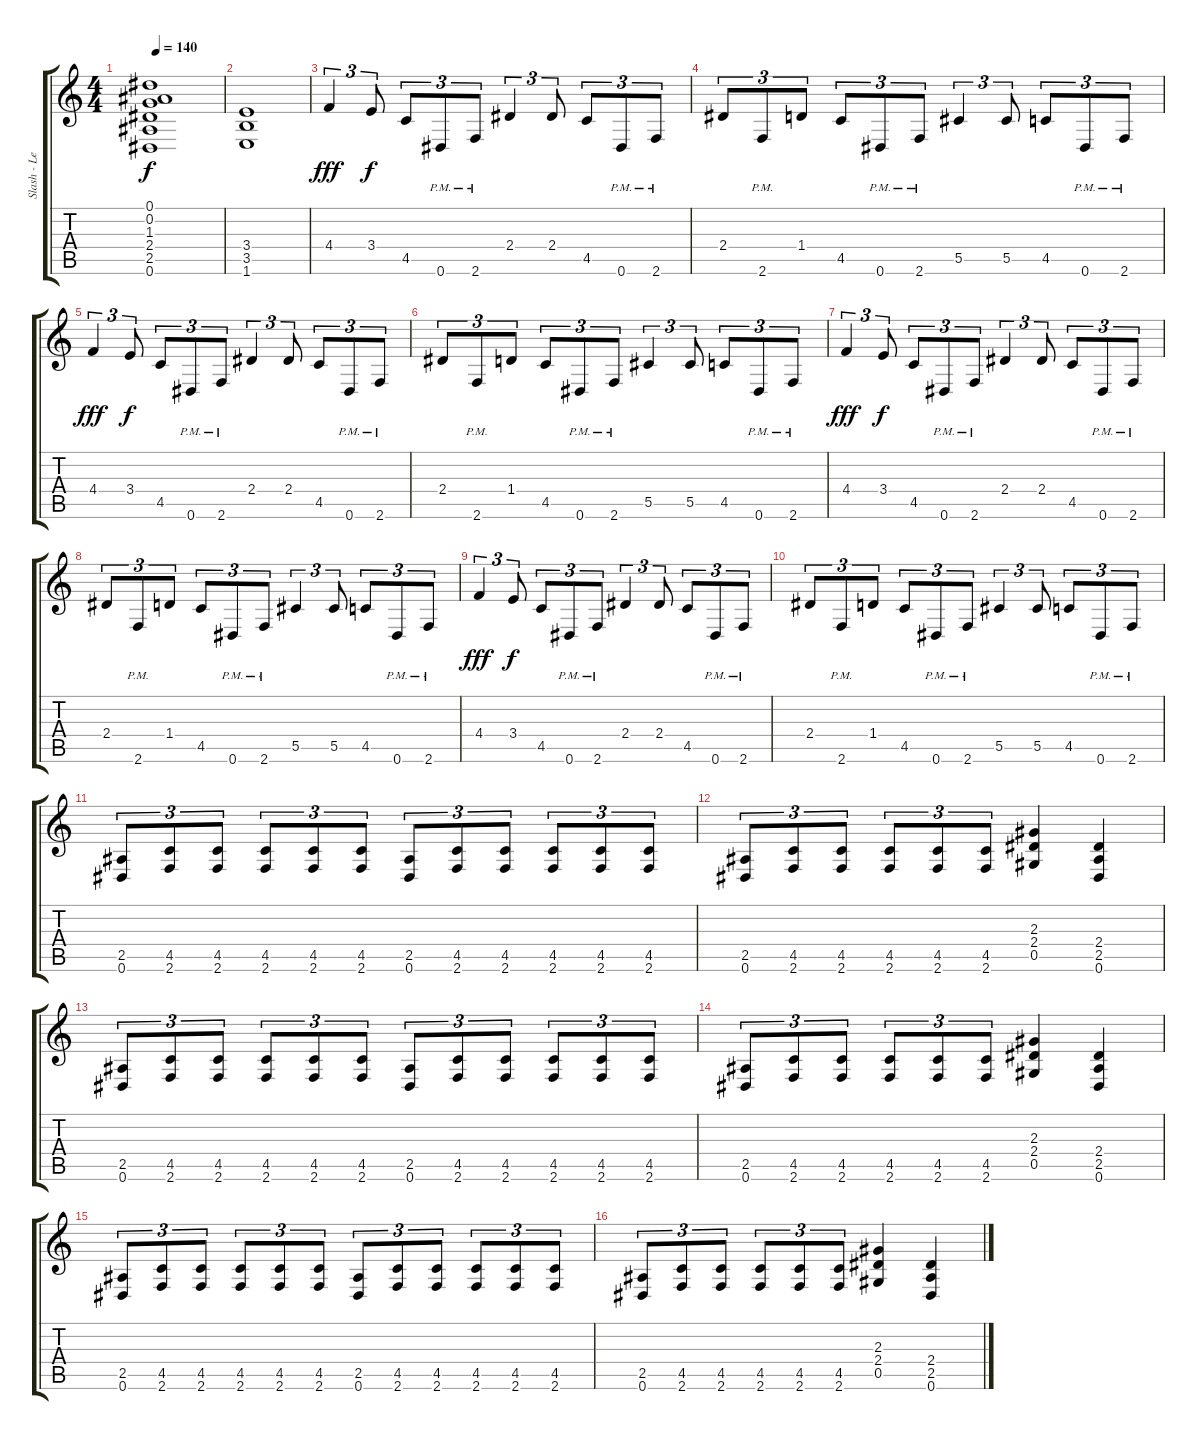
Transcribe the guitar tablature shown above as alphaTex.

\track ("Slash - Lead Guitar" "Slash - Le") {instrument distortionguitar}
\staff {score tabs}
\tuning (Eb4 Bb3 Gb3 Db3 Ab2 Eb2) {hide}
\ts (4 4)
\tempo 140
\clef g2
\ks c
(0.1 0.2 1.3 2.4 2.5 0.6).1{dy f} |
(3.4 3.5 1.6).1 |
4.4.4{tu (3 2) dy fff} 3.4.8{tu (3 2) dy f} 4.5.8{tu (3 2)} 0.6{pm}.8{tu (3 2)} 2.6{pm}.8{tu (3 2)} 2.4.4{tu (3 2)} 2.4.8{tu (3 2)} 4.5.8{tu (3 2)} 0.6{pm}.8{tu (3 2)} 2.6{pm}.8{tu (3 2)} |
2.4.8{tu (3 2)} 2.6{pm}.8{tu (3 2)} 1.4.8{tu (3 2)} 4.5.8{tu (3 2)} 0.6{pm}.8{tu (3 2)} 2.6{pm}.8{tu (3 2)} 5.5.4{tu (3 2)} 5.5.8{tu (3 2)} 4.5.8{tu (3 2)} 0.6{pm}.8{tu (3 2)} 2.6{pm}.8{tu (3 2)} |
4.4.4{tu (3 2) dy fff} 3.4.8{tu (3 2) dy f} 4.5.8{tu (3 2)} 0.6{pm}.8{tu (3 2)} 2.6{pm}.8{tu (3 2)} 2.4.4{tu (3 2)} 2.4.8{tu (3 2)} 4.5.8{tu (3 2)} 0.6{pm}.8{tu (3 2)} 2.6{pm}.8{tu (3 2)} |
2.4.8{tu (3 2)} 2.6{pm}.8{tu (3 2)} 1.4.8{tu (3 2)} 4.5.8{tu (3 2)} 0.6{pm}.8{tu (3 2)} 2.6{pm}.8{tu (3 2)} 5.5.4{tu (3 2)} 5.5.8{tu (3 2)} 4.5.8{tu (3 2)} 0.6{pm}.8{tu (3 2)} 2.6{pm}.8{tu (3 2)} |
4.4.4{tu (3 2) dy fff} 3.4.8{tu (3 2) dy f} 4.5.8{tu (3 2)} 0.6{pm}.8{tu (3 2)} 2.6{pm}.8{tu (3 2)} 2.4.4{tu (3 2)} 2.4.8{tu (3 2)} 4.5.8{tu (3 2)} 0.6{pm}.8{tu (3 2)} 2.6{pm}.8{tu (3 2)} |
2.4.8{tu (3 2)} 2.6{pm}.8{tu (3 2)} 1.4.8{tu (3 2)} 4.5.8{tu (3 2)} 0.6{pm}.8{tu (3 2)} 2.6{pm}.8{tu (3 2)} 5.5.4{tu (3 2)} 5.5.8{tu (3 2)} 4.5.8{tu (3 2)} 0.6{pm}.8{tu (3 2)} 2.6{pm}.8{tu (3 2)} |
4.4.4{tu (3 2) dy fff} 3.4.8{tu (3 2) dy f} 4.5.8{tu (3 2)} 0.6{pm}.8{tu (3 2)} 2.6{pm}.8{tu (3 2)} 2.4.4{tu (3 2)} 2.4.8{tu (3 2)} 4.5.8{tu (3 2)} 0.6{pm}.8{tu (3 2)} 2.6{pm}.8{tu (3 2)} |
2.4.8{tu (3 2)} 2.6{pm}.8{tu (3 2)} 1.4.8{tu (3 2)} 4.5.8{tu (3 2)} 0.6{pm}.8{tu (3 2)} 2.6{pm}.8{tu (3 2)} 5.5.4{tu (3 2)} 5.5.8{tu (3 2)} 4.5.8{tu (3 2)} 0.6{pm}.8{tu (3 2)} 2.6{pm}.8{tu (3 2)} |
(2.5 0.6).8{tu (3 2)} (4.5 2.6).8{tu (3 2)} (4.5 2.6).8{tu (3 2)} (4.5 2.6).8{tu (3 2)} (4.5 2.6).8{tu (3 2)} (4.5 2.6).8{tu (3 2)} (2.5 0.6).8{tu (3 2)} (4.5 2.6).8{tu (3 2)} (4.5 2.6).8{tu (3 2)} (4.5 2.6).8{tu (3 2)} (4.5 2.6).8{tu (3 2)} (4.5 2.6).8{tu (3 2)} |
(2.5 0.6).8{tu (3 2)} (4.5 2.6).8{tu (3 2)} (4.5 2.6).8{tu (3 2)} (4.5 2.6).8{tu (3 2)} (4.5 2.6).8{tu (3 2)} (4.5 2.6).8{tu (3 2)} (2.3 2.4 0.5).4 (2.4 2.5 0.6).4 |
(2.5 0.6).8{tu (3 2)} (4.5 2.6).8{tu (3 2)} (4.5 2.6).8{tu (3 2)} (4.5 2.6).8{tu (3 2)} (4.5 2.6).8{tu (3 2)} (4.5 2.6).8{tu (3 2)} (2.5 0.6).8{tu (3 2)} (4.5 2.6).8{tu (3 2)} (4.5 2.6).8{tu (3 2)} (4.5 2.6).8{tu (3 2)} (4.5 2.6).8{tu (3 2)} (4.5 2.6).8{tu (3 2)} |
(2.5 0.6).8{tu (3 2)} (4.5 2.6).8{tu (3 2)} (4.5 2.6).8{tu (3 2)} (4.5 2.6).8{tu (3 2)} (4.5 2.6).8{tu (3 2)} (4.5 2.6).8{tu (3 2)} (2.3 2.4 0.5).4 (2.4 2.5 0.6).4 |
(2.5 0.6).8{tu (3 2)} (4.5 2.6).8{tu (3 2)} (4.5 2.6).8{tu (3 2)} (4.5 2.6).8{tu (3 2)} (4.5 2.6).8{tu (3 2)} (4.5 2.6).8{tu (3 2)} (2.5 0.6).8{tu (3 2)} (4.5 2.6).8{tu (3 2)} (4.5 2.6).8{tu (3 2)} (4.5 2.6).8{tu (3 2)} (4.5 2.6).8{tu (3 2)} (4.5 2.6).8{tu (3 2)} |
(2.5 0.6).8{tu (3 2)} (4.5 2.6).8{tu (3 2)} (4.5 2.6).8{tu (3 2)} (4.5 2.6).8{tu (3 2)} (4.5 2.6).8{tu (3 2)} (4.5 2.6).8{tu (3 2)} (2.3 2.4 0.5).4 (2.4 2.5 0.6).4
